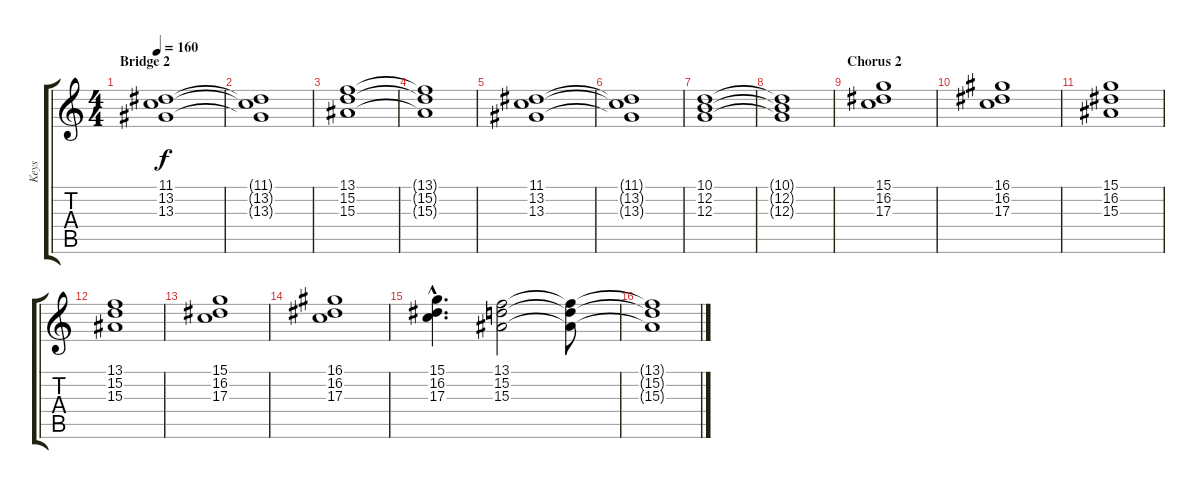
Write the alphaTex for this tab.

\track ("Keys" "Keys") {instrument tremolostrings}
\staff {score tabs}
\tuning (E4 B3 G3 D3 A2 E2) {hide}
\ts (4 4)
\section ("" "Bridge 2")
\tempo 160
\clef g2
\ks c
(11.1 13.2 13.3).1{dy f} |
(11.1{t} 13.2{t} 13.3{t}).1 |
(13.1 15.2 15.3).1 |
(13.1{t} 15.2{t} 15.3{t}).1 |
(11.1 13.2 13.3).1 |
(11.1{t} 13.2{t} 13.3{t}).1 |
(10.1 12.2 12.3).1 |
(10.1{t} 12.2{t} 12.3{t}).1 |
\section ("" "Chorus 2")
(15.1 16.2 17.3).1 |
(16.1 16.2 17.3).1 |
(15.1 16.2 15.3).1 |
(13.1 15.2 15.3).1 |
(15.1 16.2 17.3).1 |
(16.1 16.2 17.3).1 |
(15.1{hac} 16.2{hac} 17.3{hac}).4{d} (13.1 15.2 15.3).2 (13.1{t} 15.2{t} 15.3{t}).8 |
(13.1{t} 15.2{t} 15.3{t}).1
